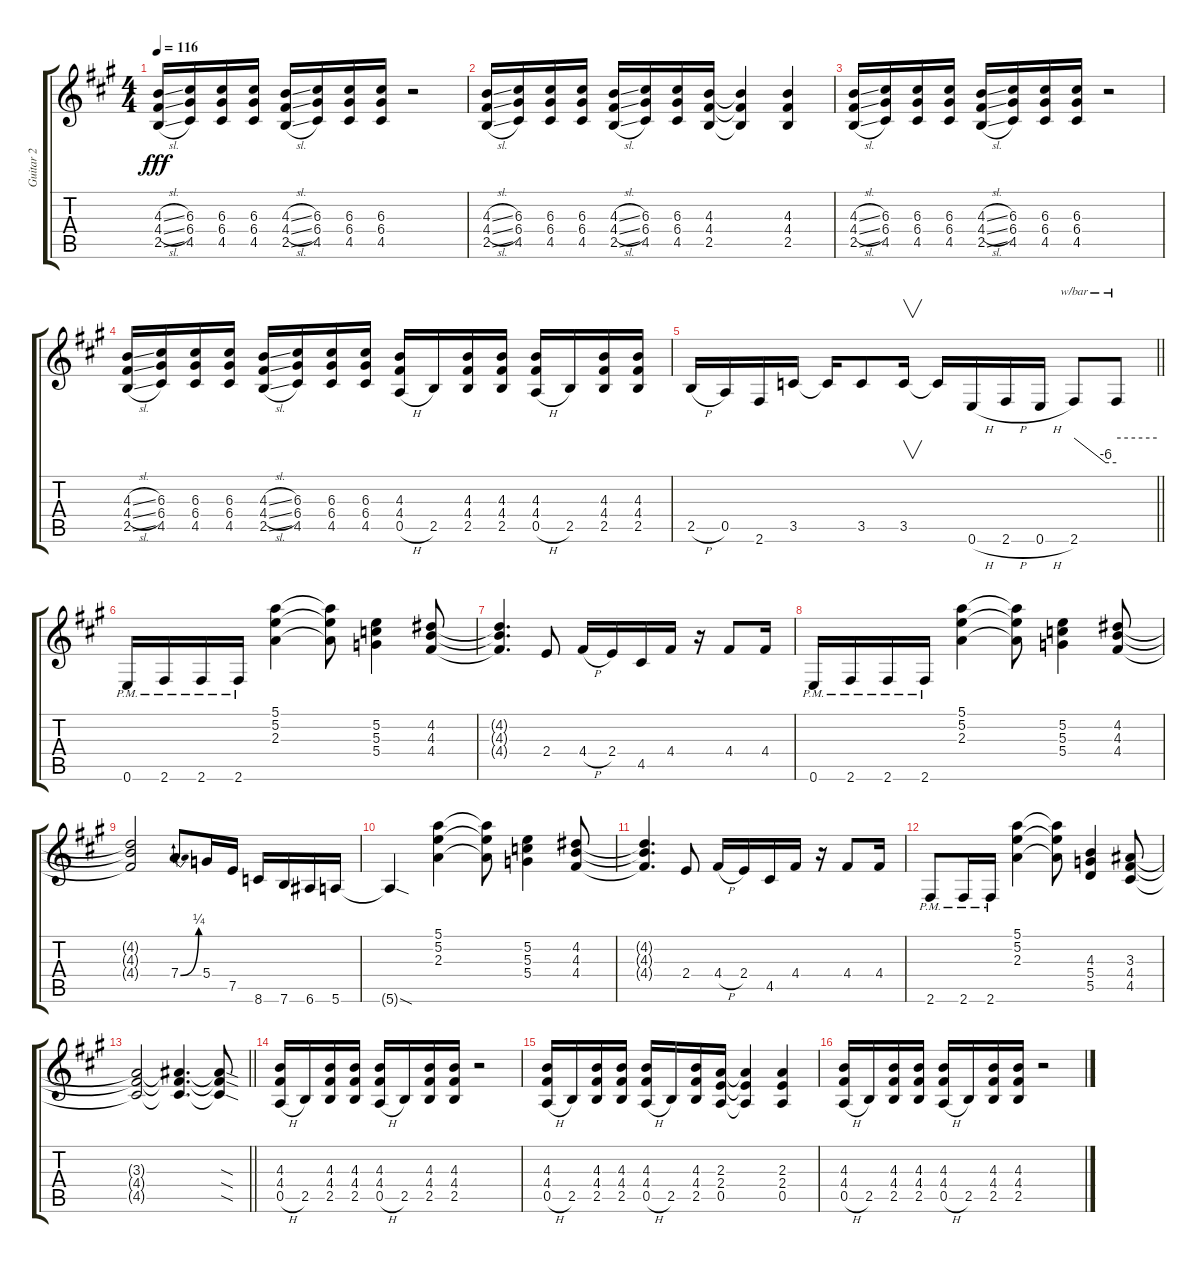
\track ("Guitar 2" "Guitar 2") {instrument distortionguitar}
\staff {score tabs}
\tuning (E4 B3 G3 D3 A2 E2) {hide}
\ts (4 4)
\tempo 116
\clef g2
\ks a
(4.3{sl} 4.4{sl} 2.5{sl}).16{dy fff} (6.3 6.4 4.5).16 (6.3 6.4 4.5).16 (6.3 6.4 4.5).16 (4.3{sl} 4.4{sl} 2.5{sl}).16 (6.3 6.4 4.5).16 (6.3 6.4 4.5).16 (6.3 6.4 4.5).16 r.2 |
(4.3{sl} 4.4{sl} 2.5{sl}).16 (6.3 6.4 4.5).16 (6.3 6.4 4.5).16 (6.3 6.4 4.5).16 (4.3{sl} 4.4{sl} 2.5{sl}).16 (6.3 6.4 4.5).16 (6.3 6.4 4.5).16 (4.3 4.4 2.5).16 (4.3{t} 4.4{t} 2.5{t}).4 (4.3 4.4 2.5).4 |
(4.3{sl} 4.4{sl} 2.5{sl}).16 (6.3 6.4 4.5).16 (6.3 6.4 4.5).16 (6.3 6.4 4.5).16 (4.3{sl} 4.4{sl} 2.5{sl}).16 (6.3 6.4 4.5).16 (6.3 6.4 4.5).16 (6.3 6.4 4.5).16 r.2 |
(4.3{sl} 4.4{sl} 2.5{sl}).16 (6.3 6.4 4.5).16 (6.3 6.4 4.5).16 (6.3 6.4 4.5).16 (4.3{sl} 4.4{sl} 2.5{sl}).16 (6.3 6.4 4.5).16 (6.3 6.4 4.5).16 (6.3 6.4 4.5).16 (4.3 4.4 0.5{h}).16 2.5.16 (4.3 4.4 2.5).16 (4.3 4.4 2.5).16 (4.3 4.4 0.5{h}).16 2.5.16 (4.3 4.4 2.5).16 (4.3 4.4 2.5).16 |
\barLineRight lightlight
2.5{h}.16 0.5.16 2.6.16 3.5.16 3.5{t}.16 3.5.8 3.5.16{v} 3.5{t}.16 0.6{h}.16 2.6{h}.16 0.6{h}.16 2.6.8{tbe (custom default 0 0 45 -24 60 -24)} 2.6{t}.8{tbe (hold default 0 0 60 0)} |
0.6{pm}.16 2.6{pm}.16 2.6{pm}.16 2.6{pm}.16 (5.1 5.2 2.3).4 (5.1{t} 5.2{t} 2.3{t}).8 (5.2 5.3 5.4).4 (4.2 4.3 4.4).8 |
(4.2{t} 4.3{t} 4.4{t}).4{d} 2.4.8 4.4{h}.16 2.4.16 4.5.16 4.4.16 r.16 4.4.8 4.4.16 |
0.6{pm}.16 2.6{pm}.16 2.6{pm}.16 2.6{pm}.16 (5.1 5.2 2.3).4 (5.1{t} 5.2{t} 2.3{t}).8 (5.2 5.3 5.4).4 (4.2 4.3 4.4).8 |
(4.2{t} 4.3{t} 4.4{t}).2 7.4{be (bend 0 0 60 1)}.8 5.4.16 7.5.16 8.6.16 7.6.16 6.6.16 5.6.16 |
5.6{sod t}.4 (5.1 5.2 2.3).4 (5.1{t} 5.2{t} 2.3{t}).8 (5.2 5.3 5.4).4 (4.2 4.3 4.4).8 |
(4.2{t} 4.3{t} 4.4{t}).4{d} 2.4.8 4.4{h}.16 2.4.16 4.5.16 4.4.16 r.16 4.4.8 4.4.16 |
2.6{pm}.8 2.6{pm}.16 2.6{pm}.16 (5.1 5.2 2.3).4 (5.1{t} 5.2{t} 2.3{t}).8 (4.3 5.4 5.5).4 (3.3 4.4 4.5).8 |
\barLineRight lightlight
(3.3{t} 4.4{t} 4.5{t}).2 (3.3{t} 4.4{t} 4.5{t}).4{d} (3.3{sod t} 4.4{sod t} 4.5{sod t}).8 |
(4.3 4.4 0.5{h}).16 2.5.16 (4.3 4.4 2.5).16 (4.3 4.4 2.5).16 (4.3 4.4 0.5{h}).16 2.5.16 (4.3 4.4 2.5).16 (4.3 4.4 2.5).16 r.2 |
(4.3 4.4 0.5{h}).16 2.5.16 (4.3 4.4 2.5).16 (4.3 4.4 2.5).16 (4.3 4.4 0.5{h}).16 2.5.16 (4.3 4.4 2.5).16 (2.3 2.4 0.5).16 (2.3{t} 2.4{t} 0.5{t}).4 (2.3 2.4 0.5).4 |
(4.3 4.4 0.5{h}).16 2.5.16 (4.3 4.4 2.5).16 (4.3 4.4 2.5).16 (4.3 4.4 0.5{h}).16 2.5.16 (4.3 4.4 2.5).16 (4.3 4.4 2.5).16 r.2
